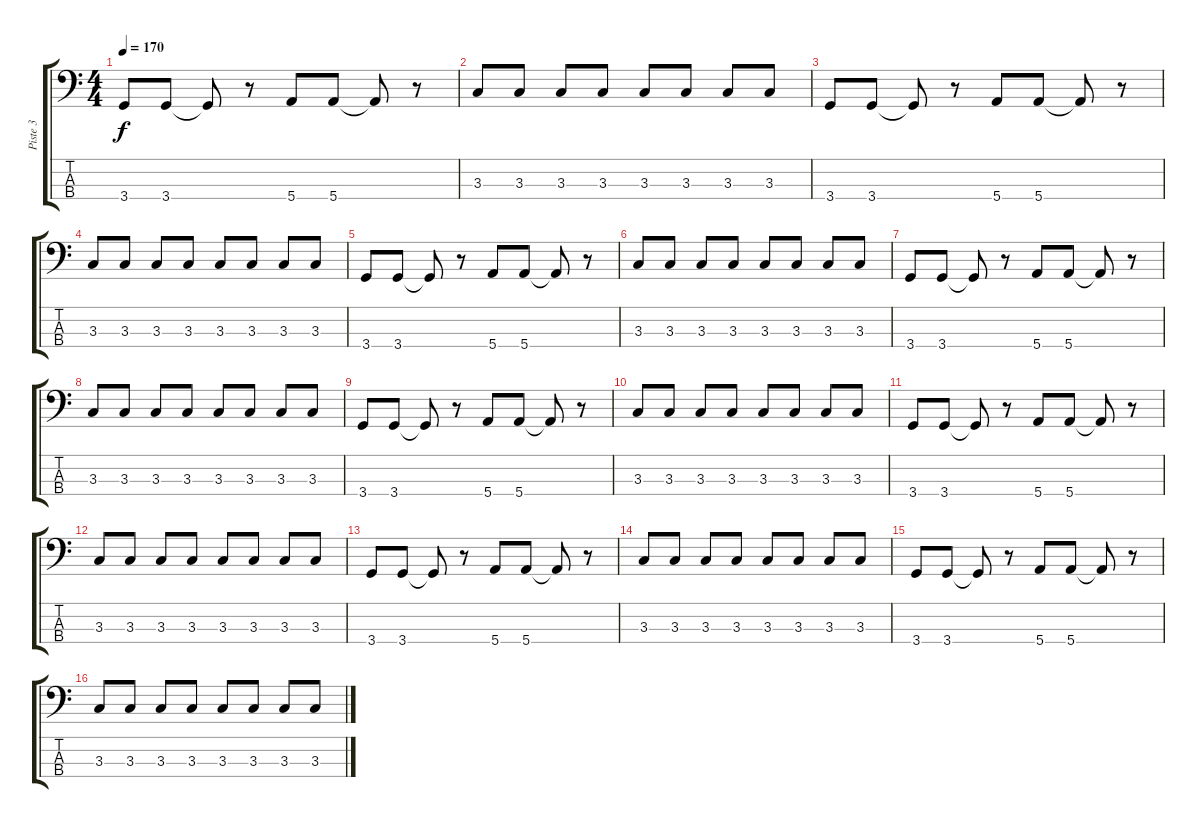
\track ("Piste 3" "Piste 3") {instrument electricbasspick}
\staff {score tabs}
\tuning (G2 D2 A1 E1) {hide}
\ts (4 4)
\tempo 170
\clef f4
\ks c
3.4.8{dy f} 3.4.8 3.4{t}.8 r.8 5.4.8 5.4.8 5.4{t}.8 r.8 |
3.3.8 3.3.8 3.3.8 3.3.8 3.3.8 3.3.8 3.3.8 3.3.8 |
3.4.8 3.4.8 3.4{t}.8 r.8 5.4.8 5.4.8 5.4{t}.8 r.8 |
3.3.8 3.3.8 3.3.8 3.3.8 3.3.8 3.3.8 3.3.8 3.3.8 |
3.4.8 3.4.8 3.4{t}.8 r.8 5.4.8 5.4.8 5.4{t}.8 r.8 |
3.3.8 3.3.8 3.3.8 3.3.8 3.3.8 3.3.8 3.3.8 3.3.8 |
3.4.8 3.4.8 3.4{t}.8 r.8 5.4.8 5.4.8 5.4{t}.8 r.8 |
3.3.8 3.3.8 3.3.8 3.3.8 3.3.8 3.3.8 3.3.8 3.3.8 |
3.4.8 3.4.8 3.4{t}.8 r.8 5.4.8 5.4.8 5.4{t}.8 r.8 |
3.3.8 3.3.8 3.3.8 3.3.8 3.3.8 3.3.8 3.3.8 3.3.8 |
3.4.8 3.4.8 3.4{t}.8 r.8 5.4.8 5.4.8 5.4{t}.8 r.8 |
3.3.8 3.3.8 3.3.8 3.3.8 3.3.8 3.3.8 3.3.8 3.3.8 |
3.4.8 3.4.8 3.4{t}.8 r.8 5.4.8 5.4.8 5.4{t}.8 r.8 |
3.3.8 3.3.8 3.3.8 3.3.8 3.3.8 3.3.8 3.3.8 3.3.8 |
3.4.8 3.4.8 3.4{t}.8 r.8 5.4.8 5.4.8 5.4{t}.8 r.8 |
3.3.8 3.3.8 3.3.8 3.3.8 3.3.8 3.3.8 3.3.8 3.3.8
